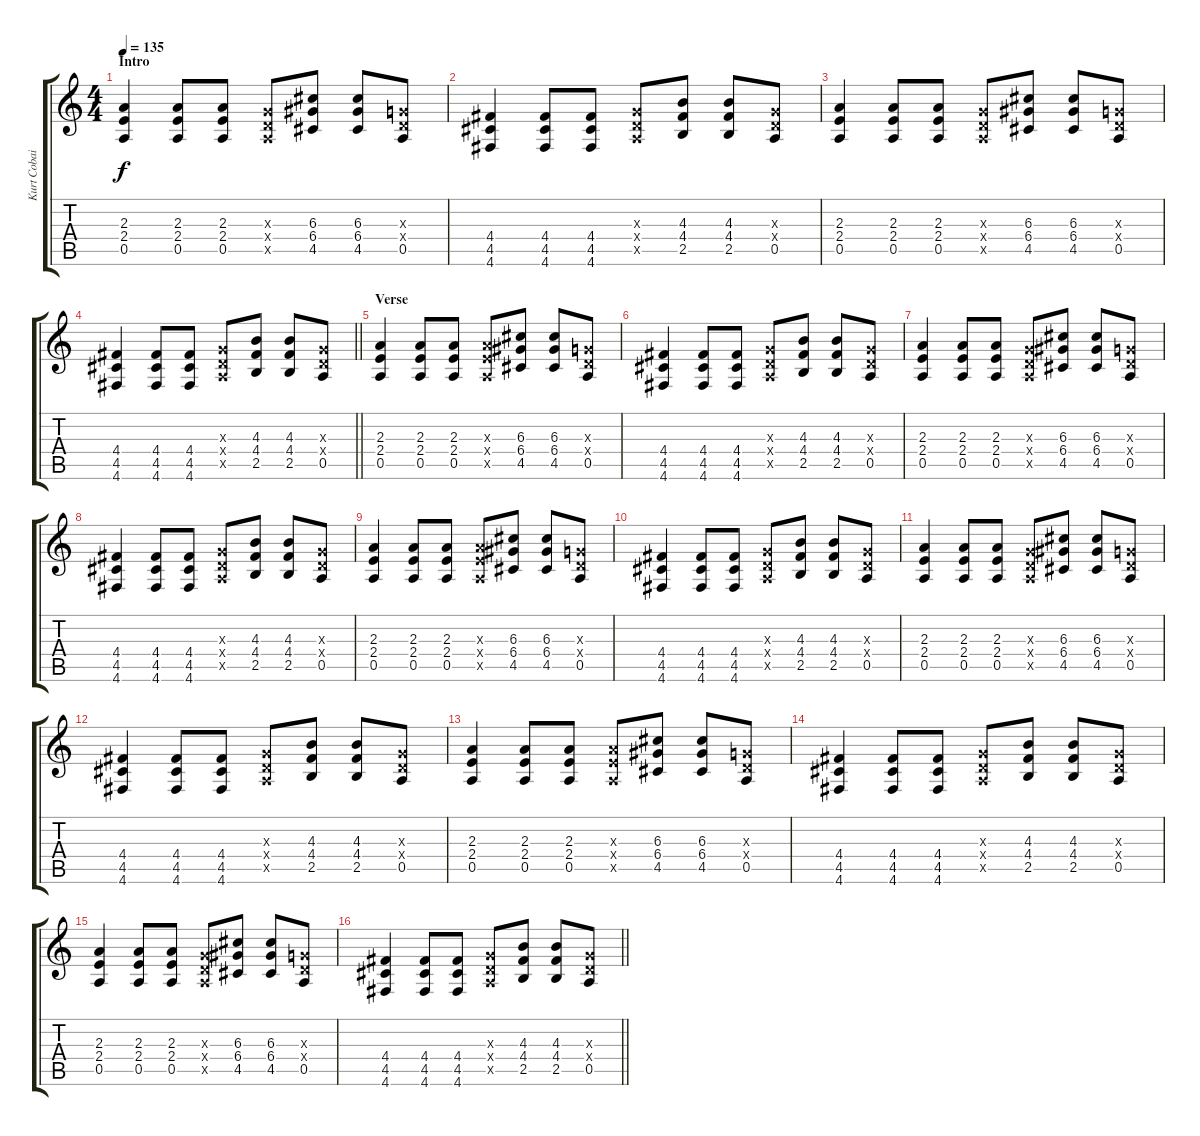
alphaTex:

\track ("Kurt Cobain" "Kurt Cobai") {instrument overdrivenguitar}
\staff {score tabs}
\tuning (E4 B3 G3 D3 A2 D2) {hide}
\ts (4 4)
\section ("" "Intro")
\tempo 135
\clef g2
\ks c
(2.3 2.4 0.5).4{dy f volume 16 instrument electricguitarclean} (2.3 2.4 0.5).8 (2.3 2.4 0.5).8 (0.3{x} 0.4{x} 0.5{x}).8 (6.3 6.4 4.5).8 (6.3 6.4 4.5).8 (0.3{x} 0.4{x} 0.5).8 |
(4.4 4.5 4.6).4 (4.4 4.5 4.6).8 (4.4 4.5 4.6).8 (0.3{x} 0.4{x} 0.5{x}).8 (4.3 4.4 2.5).8 (4.3 4.4 2.5).8 (0.3{x} 0.4{x} 0.5).8 |
(2.3 2.4 0.5).4 (2.3 2.4 0.5).8 (2.3 2.4 0.5).8 (0.3{x} 0.4{x} 0.5{x}).8 (6.3 6.4 4.5).8 (6.3 6.4 4.5).8 (0.3{x} 0.4{x} 0.5).8 |
\barLineRight lightlight
(4.4 4.5 4.6).4 (4.4 4.5 4.6).8 (4.4 4.5 4.6).8 (0.3{x} 0.4{x} 0.5{x}).8 (4.3 4.4 2.5).8{instrument overdrivenguitar} (4.3 4.4 2.5).8 (0.3{x} 0.4{x} 0.5).8 |
\section ("" "Verse")
(2.3 2.4 0.5).4 (2.3 2.4 0.5).8 (2.3 2.4 0.5).8 (2.3{x} 2.4{x} 0.5{x}).8 (6.3 6.4 4.5).8 (6.3 6.4 4.5).8 (0.3{x} 0.4{x} 0.5).8 |
(4.4 4.5 4.6).4 (4.4 4.5 4.6).8 (4.4 4.5 4.6).8 (0.3{x} 0.4{x} 0.5{x}).8 (4.3 4.4 2.5).8 (4.3 4.4 2.5).8 (0.3{x} 0.4{x} 0.5).8 |
(2.3 2.4 0.5).4 (2.3 2.4 0.5).8 (2.3 2.4 0.5).8 (0.3{x} 0.4{x} 0.5{x}).8 (6.3 6.4 4.5).8 (6.3 6.4 4.5).8 (0.3{x} 0.4{x} 0.5).8 |
(4.4 4.5 4.6).4 (4.4 4.5 4.6).8 (4.4 4.5 4.6).8 (0.3{x} 0.4{x} 0.5{x}).8 (4.3 4.4 2.5).8 (4.3 4.4 2.5).8 (0.3{x} 0.4{x} 0.5).8 |
(2.3 2.4 0.5).4 (2.3 2.4 0.5).8 (2.3 2.4 0.5).8 (2.3{x} 2.4{x} 0.5{x}).8 (6.3 6.4 4.5).8 (6.3 6.4 4.5).8 (0.3{x} 0.4{x} 0.5).8 |
(4.4 4.5 4.6).4 (4.4 4.5 4.6).8 (4.4 4.5 4.6).8 (0.3{x} 0.4{x} 0.5{x}).8 (4.3 4.4 2.5).8 (4.3 4.4 2.5).8 (0.3{x} 0.4{x} 0.5).8 |
(2.3 2.4 0.5).4 (2.3 2.4 0.5).8 (2.3 2.4 0.5).8 (0.3{x} 0.4{x} 0.5{x}).8 (6.3 6.4 4.5).8 (6.3 6.4 4.5).8 (0.3{x} 0.4{x} 0.5).8 |
(4.4 4.5 4.6).4 (4.4 4.5 4.6).8 (4.4 4.5 4.6).8 (0.3{x} 0.4{x} 0.5{x}).8 (4.3 4.4 2.5).8 (4.3 4.4 2.5).8 (0.3{x} 0.4{x} 0.5).8 |
(2.3 2.4 0.5).4 (2.3 2.4 0.5).8 (2.3 2.4 0.5).8 (2.3{x} 2.4{x} 0.5{x}).8 (6.3 6.4 4.5).8 (6.3 6.4 4.5).8 (0.3{x} 0.4{x} 0.5).8 |
(4.4 4.5 4.6).4 (4.4 4.5 4.6).8 (4.4 4.5 4.6).8 (0.3{x} 0.4{x} 0.5{x}).8 (4.3 4.4 2.5).8 (4.3 4.4 2.5).8 (0.3{x} 0.4{x} 0.5).8 |
(2.3 2.4 0.5).4 (2.3 2.4 0.5).8 (2.3 2.4 0.5).8 (0.3{x} 0.4{x} 0.5{x}).8 (6.3 6.4 4.5).8 (6.3 6.4 4.5).8 (0.3{x} 0.4{x} 0.5).8 |
\barLineRight lightlight
(4.4 4.5 4.6).4 (4.4 4.5 4.6).8 (4.4 4.5 4.6).8 (0.3{x} 0.4{x} 0.5{x}).8 (4.3 4.4 2.5).8 (4.3 4.4 2.5).8 (0.3{x} 0.4{x} 0.5).8
